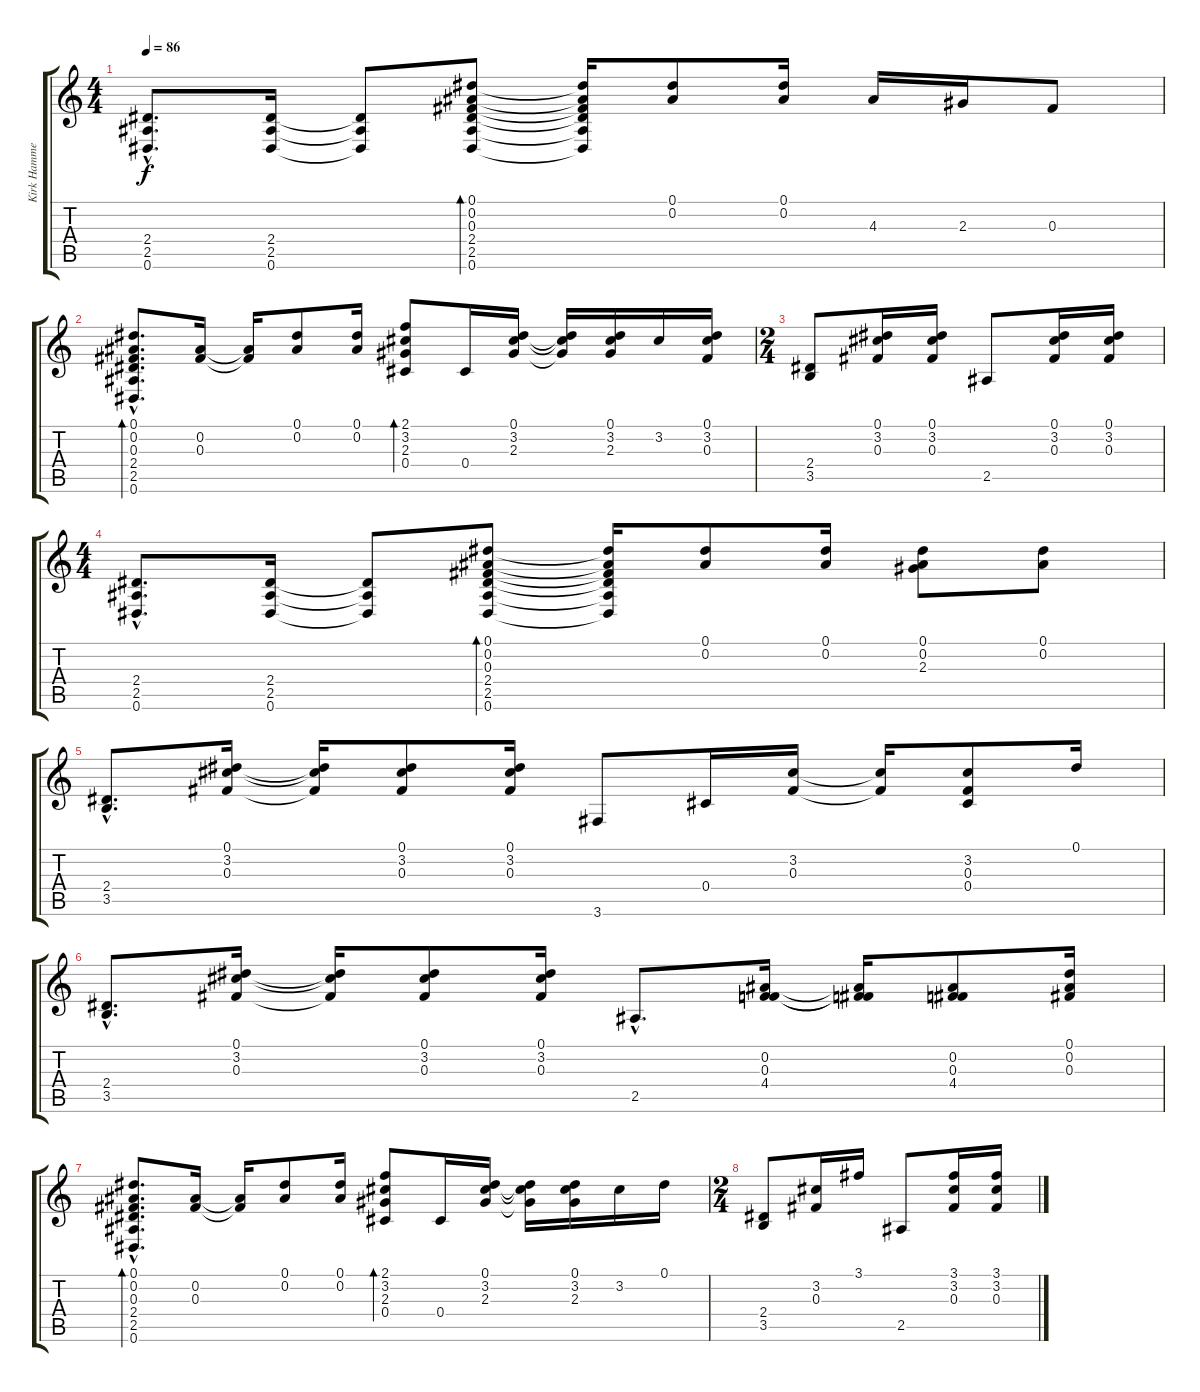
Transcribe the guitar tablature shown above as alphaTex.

\track ("Kirk Hammett (clean)" "Kirk Hamme") {instrument electricguitarclean}
\staff {score tabs}
\tuning (Eb4 Bb3 Gb3 Db3 Ab2 Eb2) {hide}
\ts (4 4)
\tempo 86
\clef g2
\ks c
(2.4{hac} 2.5{hac} 0.6{hac}).8{d dy f} (2.4 2.5 0.6).16 (2.4{t} 2.5{t} 0.6{t}).8 (0.1 0.2 0.3 2.4 2.5 0.6).8{bd 60} (0.1{t} 0.2{t} 0.3{t} 2.4{t} 2.5{t} 0.6{t}).16 (0.1 0.2).8 (0.1 0.2).16 4.3.16 2.3.16 0.3.8 |
(0.1{hac} 0.2{hac} 0.3{hac} 2.4{hac} 2.5{hac} 0.6{hac}).8{d bd 60} (0.2 0.3).16 (0.2{t} 0.3{t}).16 (0.1 0.2).8 (0.1 0.2).16 (2.1 3.2 2.3 0.4).8{bd 60} 0.4.16 (0.1 3.2 2.3).16 (0.1{t} 3.2{t} 2.3{t}).16 (0.1 3.2 2.3).16 3.2.16 (0.1 3.2 0.3).16 |
\ts (2 4)
(2.4 3.5).8 (0.1 3.2 0.3).16 (0.1 3.2 0.3).16 2.5.8 (0.1 3.2 0.3).16 (0.1 3.2 0.3).16 |
\ts (4 4)
(2.4{hac} 2.5{hac} 0.6{hac}).8{d} (2.4 2.5 0.6).16 (2.4{t} 2.5{t} 0.6{t}).8 (0.1 0.2 0.3 2.4 2.5 0.6).8{bd 60} (0.1{t} 0.2{t} 0.3{t} 2.4{t} 2.5{t} 0.6{t}).16 (0.1 0.2).8 (0.1 0.2).16 (0.1 0.2 2.3).8 (0.1 0.2).8 |
(2.4{hac} 3.5{hac}).8{d} (0.1 3.2 0.3).16 (0.1{t} 3.2{t} 0.3{t}).16 (0.1 3.2 0.3).8 (0.1 3.2 0.3).16 3.6.8 0.4.16 (3.2 0.3).16 (3.2{t} 0.3{t}).16 (3.2 0.3 0.4).8 0.1.16 |
(2.4{hac} 3.5{hac}).8{d} (0.1 3.2 0.3).16 (0.1{t} 3.2{t} 0.3{t}).16 (0.1 3.2 0.3).8 (0.1 3.2 0.3).16 2.5{hac}.8{d} (0.2 0.3 4.4).16 (0.2{t} 0.3{t} 4.4{t}).16 (0.2 0.3 4.4).8 (0.1 0.2 0.3).16 |
(0.1{hac} 0.2{hac} 0.3{hac} 2.4{hac} 2.5{hac} 0.6{hac}).8{d bd 60} (0.2 0.3).16 (0.2{t} 0.3{t}).16 (0.1 0.2).8 (0.1 0.2).16 (2.1 3.2 2.3 0.4).8{bd 60} 0.4.16 (0.1 3.2 2.3).16 (0.1{t} 3.2{t} 2.3{t}).16 (0.1 3.2 2.3).16 3.2.16 0.1.16 |
\ts (2 4)
(2.4 3.5).8 (3.2 0.3).16 3.1.16 2.5.8 (3.1 3.2 0.3).16 (3.1 3.2 0.3).16
